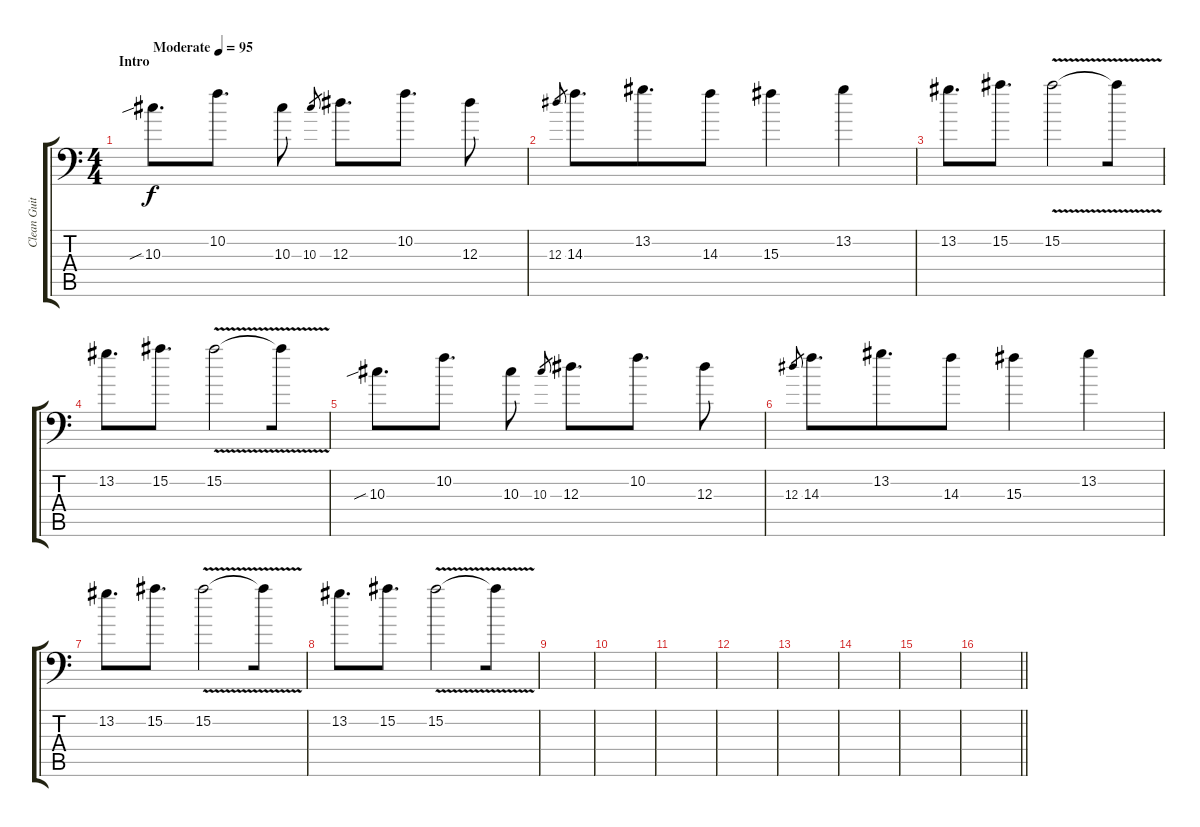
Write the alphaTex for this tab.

\track ("Clean Guitar 2" "Clean Guit") {instrument electricguitarjazz bank 255}
\staff {score tabs}
\tuning (C4 G3 Eb3 Bb2 F2 Bb1) {hide}
\ts (4 4)
\section ("" "Intro")
\tempo (95 "Moderate")
\clef f4
\ks c
10.3{sib}.8{d dy f instrument electricguitarjazz} 10.2.8{d} 10.3.8 10.3.8{gr} 12.3.8{d beam merge} 10.2.8{d} 12.3.8 |
12.3.8{gr} 14.3.8{d beam merge} 13.2.8{d beam merge} 14.3.8 15.3.4 13.2.4 |
13.2.8{d beam merge} 15.2.8{d beam merge} 15.2{v}.2{beam merge} 15.2{t}.8 |
13.2.8{d beam merge} 15.2.8{d beam merge} 15.2{v}.2{beam merge} 15.2{t}.8 |
10.3{sib}.8{d} 10.2.8{d} 10.3.8 10.3.8{gr} 12.3.8{d beam merge} 10.2.8{d} 12.3.8 |
12.3.8{gr} 14.3.8{d beam merge} 13.2.8{d beam merge} 14.3.8 15.3.4 13.2.4 |
13.2.8{d beam merge} 15.2.8{d beam merge} 15.2{v}.2{beam merge} 15.2{t}.8 |
13.2.8{d beam merge} 15.2.8{d beam merge} 15.2{v}.2{beam merge} 15.2{t}.8 |
|
|
|
|
|
|
|
\barLineRight lightlight
